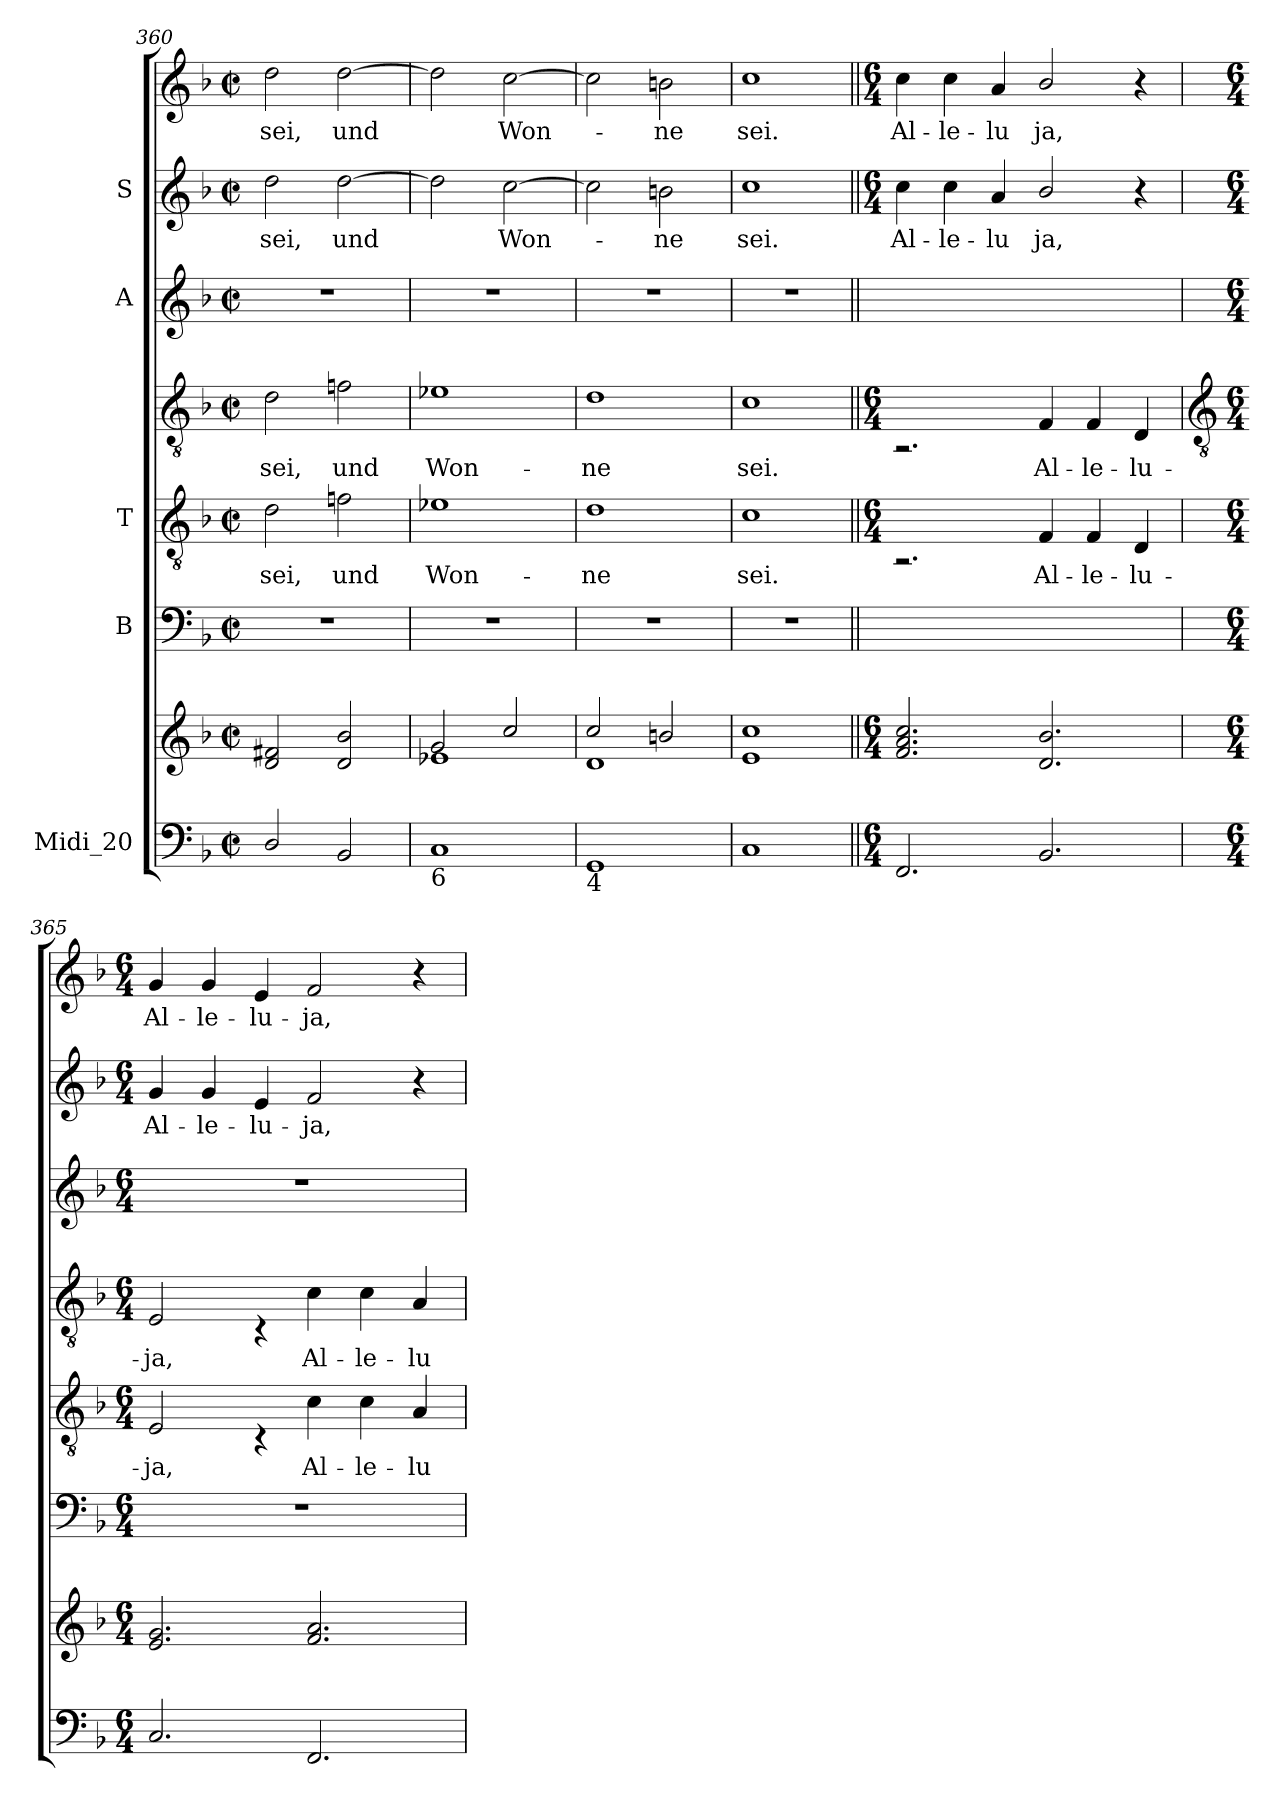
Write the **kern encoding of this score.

**kern	**kern	**kern	**kern	**text	**kern	**text	**kern	**kern	**text	**kern	**text
*part5	*part5	*part4	*part3	*part3	*part3	*part3	*part2	*part1	*part1	*part1	*part1
*staff8	*staff7	*staff6	*staff5	*staff5	*staff4	*staff4	*staff3	*staff2	*staff2	*staff1	*staff1
*I"Midi_20	*	*I"B	*I"T	*	*	*	*I"A	*I"S	*	*	*
*clefF4	*clefG2	*clefF4	*clefGv2	*	*clefGv2	*	*clefG2	*clefG2	*	*clefG2	*
*k[b-]	*k[b-]	*k[b-]	*k[b-]	*	*k[b-]	*	*k[b-]	*k[b-]	*	*k[b-]	*
*F:	*F:	*F:	*F:	*	*F:	*	*F:	*F:	*	*F:	*
*M2/2	*M2/2	*M2/2	*M2/2	*	*M2/2	*	*M2/2	*M2/2	*	*M2/2	*
*met(c|)	*met(c|)	*met(c|)	*met(c|)	*	*met(c|)	*	*met(c|)	*met(c|)	*	*met(c|)	*
=360	=360	=360	=360	=360	=360	=360	=360	=360	=360	=360	=360
*	*^	*	*	*	*	*	*	*	*	*	*
!	!	!	!	!	!LO:LY:b	!	!LO:LY:b	!	!	!LO:LY:b	!	!LO:LY:b
2D/	2d 2f#X	2ryy	1r	2d	sei,	2d	sei,	1r	2dd	sei,	2dd	sei,
!	!	!	!	!	!LO:LY:b	!	!LO:LY:b	!	!	!LO:LY:b	!	!LO:LY:b
2BB-	2d 2b-	2ryy	.	2fn	und	2fn	und	.	[2dd	und	[2dd	und
=361	=361	=361	=361	=361	=361	=361	=361	=361	=361	=361	=361	=361
!LO:TX:b:t=6	!	!	!	!	!	!	!	!	!	!	!	!
!	!	!	!	!	!LO:LY:b	!	!LO:LY:b	!	!	!	!	!
1C	2g	1e-X\	1r	1e-X	Won-	1e-X	Won-	1r	2dd]	.	2dd]	.
!	!	!	!	!	!	!	!	!	!	!LO:LY:b	!	!LO:LY:b
.	2cc/	.	.	.	.	.	.	.	[2cc	Won-	[2cc	Won-
=362	=362	=362	=362	=362	=362	=362	=362	=362	=362	=362	=362	=362
!LO:TX:b:t=4	!	!	!	!	!	!	!	!	!	!	!	!
!	!	!	!	!	!LO:LY:b	!	!LO:LY:b	!	!	!	!	!
1GG	2cc/	1d\	1r	1d	-ne	1d	-ne	1r	2cc]	.	2cc]	.
!	!	!	!	!	!	!	!	!	!	!LO:LY:b	!	!LO:LY:b
.	2bn/	.	.	.	.	.	.	.	2bn	ne	2bn	ne
=363	=363	=363	=363	=363	=363	=363	=363	=363	=363	=363	=363	=363
!	!	!	!	!	!LO:LY:b	!	!LO:LY:b	!	!	!LO:LY:b	!	!LO:LY:b
1C	1e 1cc	1ryy	1r	1c	sei.	1c	sei.	1r	1cc	sei.	1cc	sei.
=364||	=364||	=364||	=364||	=364||	=364||	=364||	=364||	=364||	=364||	=364||	=364||	=364||
*M6/4	*M6/4	*	*	*M6/4	*	*M6/4	*	*	*M6/4	*	*M6/4	*
!	!	!LO:N:vis=1	!	!	!	!	!	!	!	!LO:LY:b	!	!LO:LY:b
2.FF	2.f 2.a 2.cc	1.ryy	1.r	2.rBB	.	2.rBB	.	1.r	4cc	Al-	4cc	Al-
!	!	!	!	!	!	!	!	!	!	!LO:LY:b	!	!LO:LY:b
.	.	.	.	.	.	.	.	.	4cc	-le-	4cc	-le-
!	!	!	!	!	!	!	!	!	!	!LO:LY:b	!	!LO:LY:b
.	.	.	.	.	.	.	.	.	4a	-lu	4a	-lu
!	!	!	!	!	!LO:LY:b	!	!LO:LY:b	!	!	!LO:LY:b	!	!LO:LY:b
2.BB-	2.d 2.b-	.	.	4F	Al-	4F	Al-	.	2b-/	ja,	2b-/	ja,
!	!	!	!	!	!LO:LY:b	!	!LO:LY:b	!	!	!	!	!
.	.	.	.	4F	-le-	4F	-le-	.	.	.	.	.
!	!	!	!	!	!LO:LY:b	!	!LO:LY:b	!	!	!	!	!
.	.	.	.	4D	-lu-	4D	-lu-	.	4r	.	4r	.
!!LO:LB:g=z
=365	=365	=365	=365	=365	=365	=365	=365	=365	=365	=365	=365	=365
*	*	*	*	*	*	*clefGv2	*	*	*	*	*	*
*M6/4	*M6/4	*	*M6/4	*M6/4	*	*M6/4	*	*M6/4	*M6/4	*	*M6/4	*
!	!	!LO:N:vis=1	!	!	!LO:LY:b	!	!LO:LY:b	!	!	!LO:LY:b	!	!LO:LY:b
2.C	2.e 2.g	1.ryy	1.r	2E	-ja,	2E	-ja,	1.r	4g	Al-	4g	Al-
!	!	!	!	!	!	!	!	!	!	!LO:LY:b	!	!LO:LY:b
.	.	.	.	.	.	.	.	.	4g	-le-	4g	-le-
!	!	!	!	!	!	!	!	!	!	!LO:LY:b	!	!LO:LY:b
.	.	.	.	4rBB	.	4rBB	.	.	4e	-lu-	4e	-lu-
!	!	!	!	!	!LO:LY:b	!	!LO:LY:b	!	!	!LO:LY:b	!	!LO:LY:b
2.FF	2.f 2.a	.	.	4c	Al-	4c	Al-	.	2f	-ja,	2f	-ja,
!	!	!	!	!	!LO:LY:b	!	!LO:LY:b	!	!	!	!	!
.	.	.	.	4c	-le-	4c	-le-	.	.	.	.	.
!	!	!	!	!	!LO:LY:b	!	!LO:LY:b	!	!	!	!	!
.	.	.	.	4A	-lu-	4A	-lu-	.	4r	.	4r	.
*	*v	*v	*	*	*	*	*	*	*	*	*	*
=	=	=	=	=	=	=	=	=	=	=	=
*-	*-	*-	*-	*-	*-	*-	*-	*-	*-	*-	*-
